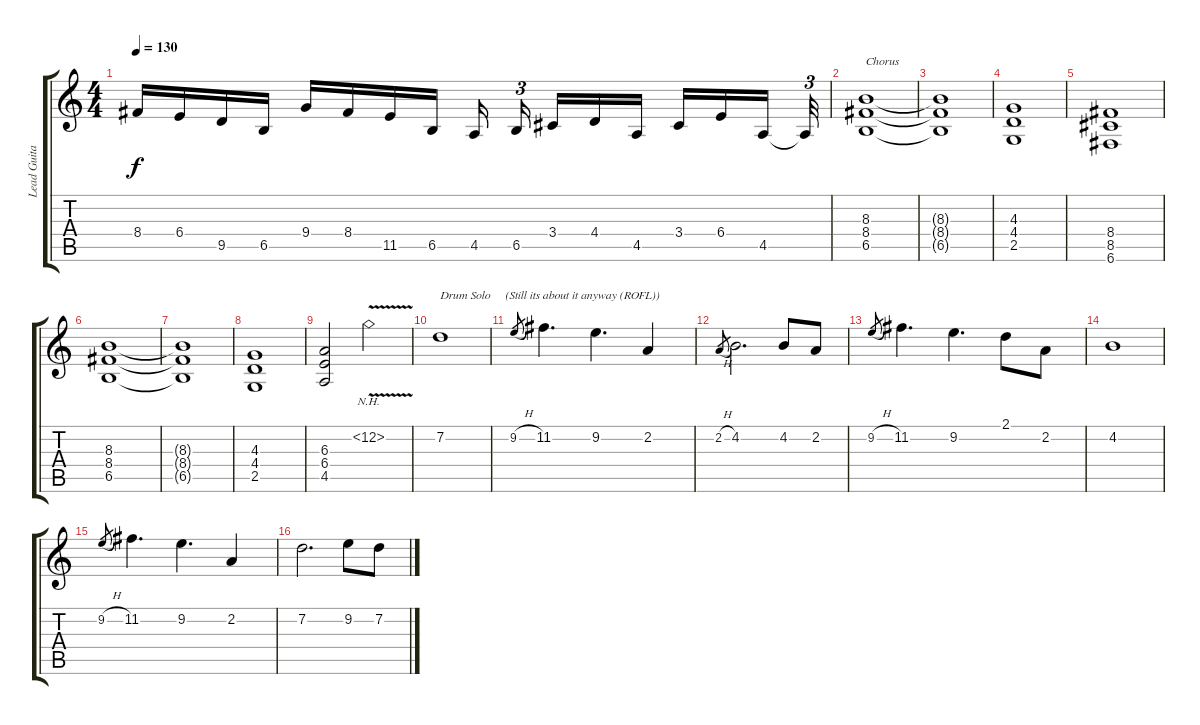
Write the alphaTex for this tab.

\track ("Lead Guitar" "Lead Guita") {instrument distortionguitar}
\staff {score tabs}
\tuning (C4 G3 Eb3 Bb2 F2 C2) {hide}
\ts (4 4)
\tempo 130
\clef g2
\ks c
8.4.16{dy f} 6.4.16 9.5.16 6.5.16 9.4.16 8.4.16 11.5.16 6.5.16 4.5.16 6.5.16{tu (3 2)} 3.4.16 4.4.16 4.5.16 3.4.16 6.4.16 4.5.16 4.5{t}.32{tu (3 2)} |
(8.3 8.4 6.5).1{txt "Chorus"} |
(8.3{t} 8.4{t} 6.5{t}).1 |
(4.3 4.4 2.5).1 |
(8.4 8.5 6.6).1 |
(8.3 8.4 6.5).1 |
(8.3{t} 8.4{t} 6.5{t}).1 |
(4.3 4.4 2.5).1 |
(6.3 6.4 4.5).2 11.2{nh v}.2 |
7.2.1{txt "Drum Solo     (Still its about it anyway (ROFL))"} |
9.2{h}.8{gr} 11.2.4{d} 9.2.4{d} 2.2.4 |
2.2{h}.8{gr} 4.2.2{d} 4.2.8 2.2.8 |
9.2{h}.8{gr} 11.2.4{d} 9.2.4{d} 2.1.8 2.2.8 |
4.2.1 |
9.2{h}.8{gr} 11.2.4{d} 9.2.4{d} 2.2.4 |
7.2.2{d} 9.2.8 7.2.8
